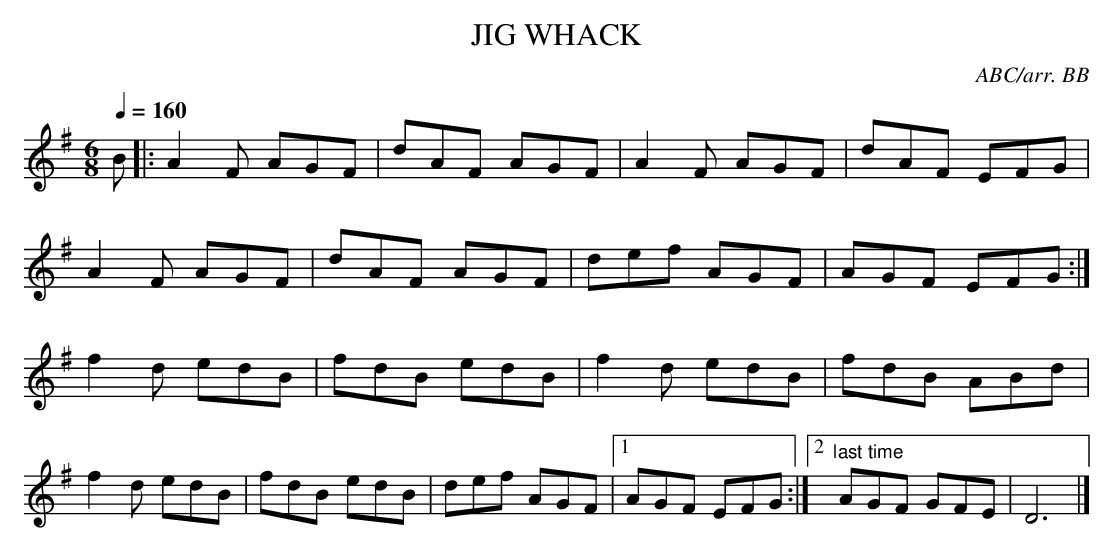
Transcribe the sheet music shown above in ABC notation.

X:1
T:JIG WHACK
C:ABC/arr. BB
Q:1/4=160
M:6/8
K:G
B|: A2F AGF|dAF AGF|A2F AGF|dAF EFG|
A2F AGF|dAF AGF|def AGF|AGF EFG :|
f2d edB|fdB edB|f2d edB|fdB ABd|
f2d edB|fdB edB|def AGF|1 AGF EFG :|\
[2 "last time"AGF GFE|D6|]
